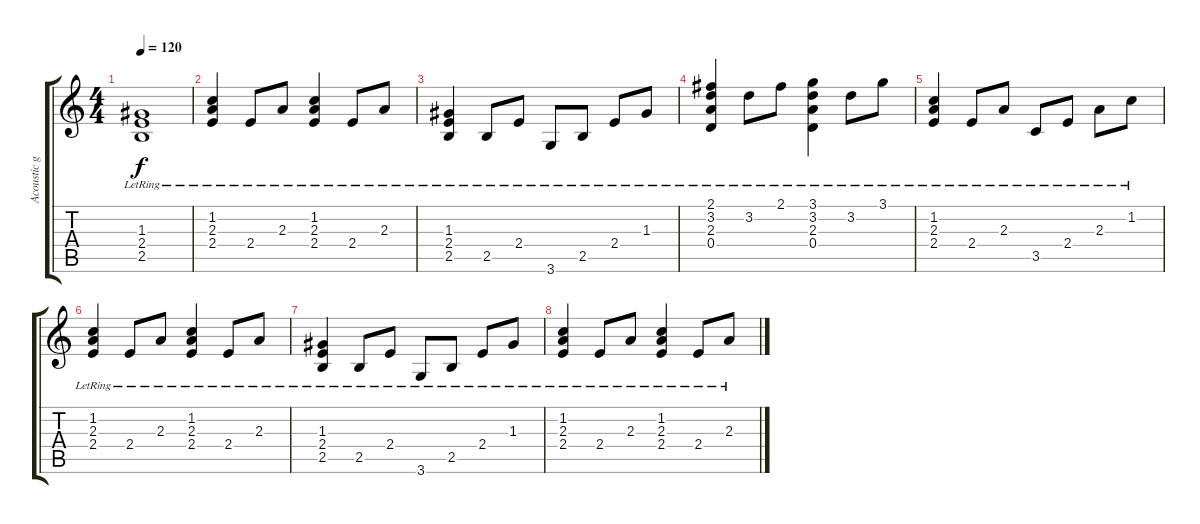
\track ("Acoustic guitar" "Acoustic g") {instrument acousticguitarsteel}
\staff {score tabs}
\tuning (E4 B3 G3 D3 A2 E2) {hide}
\ts (4 4)
\tempo 120
\clef g2
\ks c
(1.3{lr} 2.4{lr} 2.5{lr}).1{dy f} |
(1.2{lr} 2.3{lr} 2.4{lr}).4{volume 10} 2.4{lr}.8 2.3{lr}.8 (1.2{lr} 2.3{lr} 2.4{lr}).4 2.4{lr}.8 2.3{lr}.8 |
(1.3{lr} 2.4{lr} 2.5{lr}).4 2.5{lr}.8 2.4{lr}.8 3.6{lr}.8 2.5{lr}.8 2.4{lr}.8 1.3{lr}.8 |
(2.1{lr} 3.2{lr} 2.3{lr} 0.4{lr}).4 3.2{lr}.8 2.1{lr}.8 (3.1{lr} 3.2{lr} 2.3{lr} 0.4{lr}).4 3.2{lr}.8 3.1{lr}.8 |
(1.2{lr} 2.3{lr} 2.4{lr}).4 2.4{lr}.8 2.3{lr}.8 3.5{lr}.8 2.4{lr}.8 2.3{lr}.8 1.2{lr}.8 |
(1.2{lr} 2.3{lr} 2.4{lr}).4 2.4{lr}.8 2.3{lr}.8 (1.2{lr} 2.3{lr} 2.4{lr}).4 2.4{lr}.8 2.3{lr}.8 |
(1.3{lr} 2.4{lr} 2.5{lr}).4 2.5{lr}.8 2.4{lr}.8 3.6{lr}.8 2.5{lr}.8 2.4{lr}.8 1.3{lr}.8 |
(1.2{lr} 2.3{lr} 2.4{lr}).4 2.4{lr}.8 2.3{lr}.8 (1.2{lr} 2.3{lr} 2.4{lr}).4 2.4{lr}.8 2.3{lr}.8
